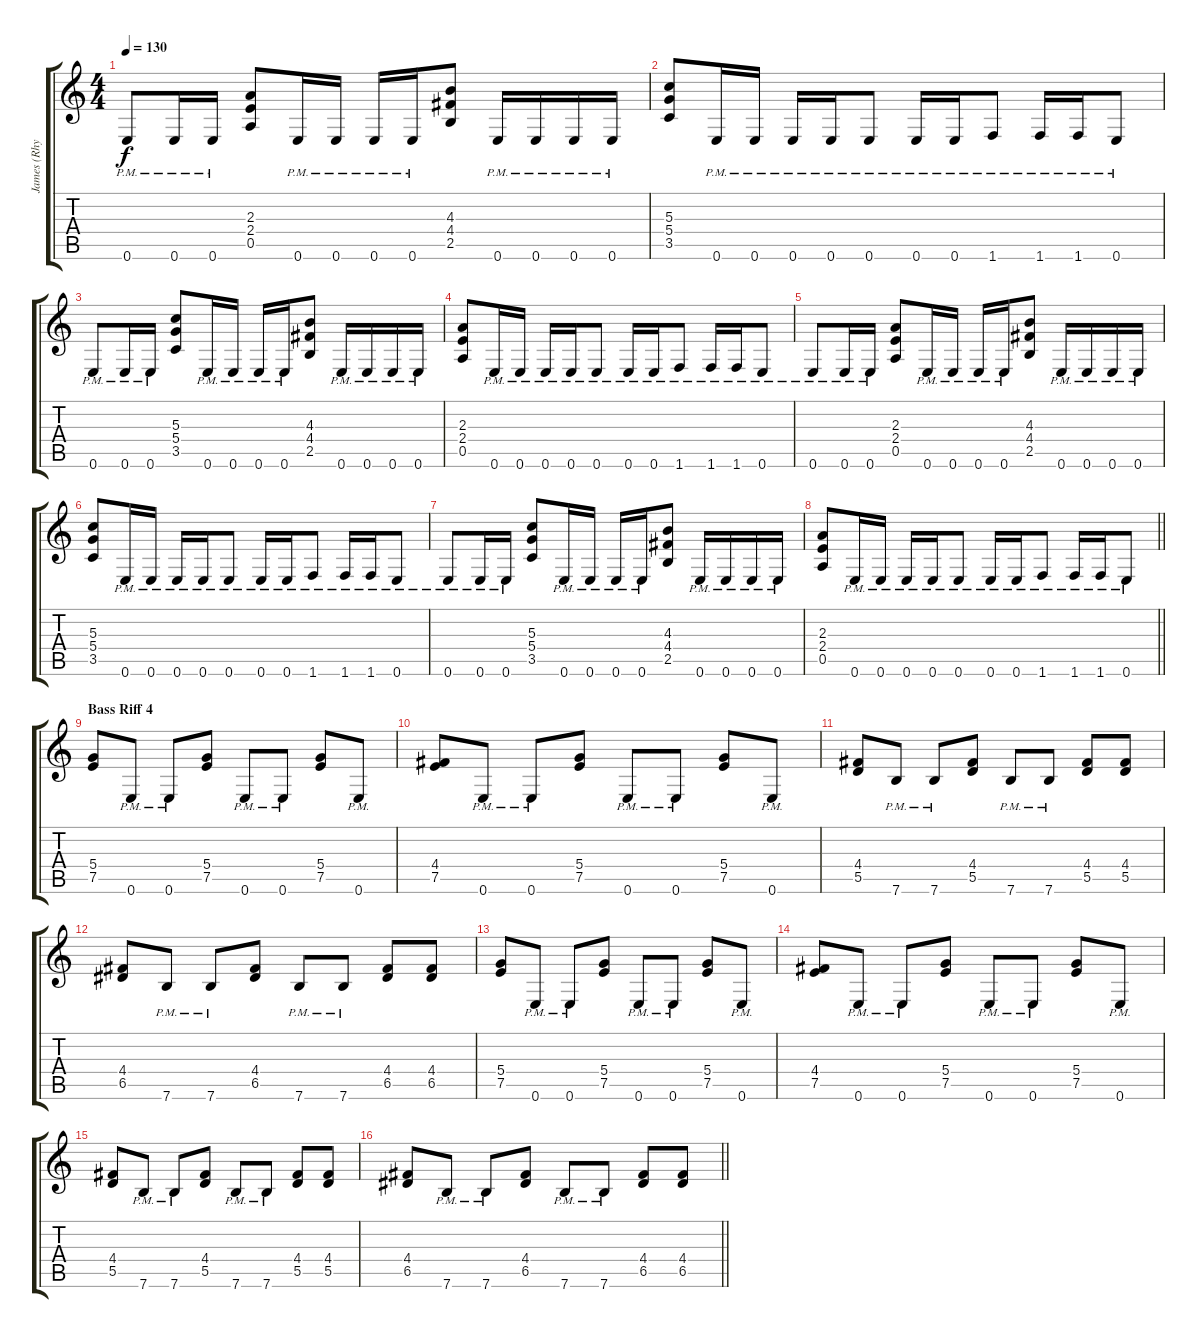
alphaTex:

\track ("James (Rhythm Guitar)" "James (Rhy") {instrument distortionguitar}
\staff {score tabs}
\tuning (E4 B3 G3 D3 A2 E2) {hide}
\ts (4 4)
\tempo 130
\clef g2
\ks c
0.6{pm}.8{dy f} 0.6{pm}.16 0.6{pm}.16 (2.3 2.4 0.5).8 0.6{pm}.16 0.6{pm}.16 0.6{pm}.16 0.6{pm}.16 (4.3 4.4 2.5).8 0.6{pm}.16 0.6{pm}.16 0.6{pm}.16 0.6{pm}.16 |
(5.3 5.4 3.5).8 0.6{pm}.16 0.6{pm}.16 0.6{pm}.16 0.6{pm}.16 0.6{pm}.8 0.6{pm}.16 0.6{pm}.16 1.6{pm}.8 1.6{pm}.16 1.6{pm}.16 0.6{pm}.8 |
0.6{pm}.8 0.6{pm}.16 0.6{pm}.16 (5.3 5.4 3.5).8 0.6{pm}.16 0.6{pm}.16 0.6{pm}.16 0.6{pm}.16 (4.3 4.4 2.5).8 0.6{pm}.16 0.6{pm}.16 0.6{pm}.16 0.6{pm}.16 |
(2.3 2.4 0.5).8 0.6{pm}.16 0.6{pm}.16 0.6{pm}.16 0.6{pm}.16 0.6{pm}.8 0.6{pm}.16 0.6{pm}.16 1.6{pm}.8 1.6{pm}.16 1.6{pm}.16 0.6{pm}.8 |
0.6{pm}.8 0.6{pm}.16 0.6{pm}.16 (2.3 2.4 0.5).8 0.6{pm}.16 0.6{pm}.16 0.6{pm}.16 0.6{pm}.16 (4.3 4.4 2.5).8 0.6{pm}.16 0.6{pm}.16 0.6{pm}.16 0.6{pm}.16 |
(5.3 5.4 3.5).8 0.6{pm}.16 0.6{pm}.16 0.6{pm}.16 0.6{pm}.16 0.6{pm}.8 0.6{pm}.16 0.6{pm}.16 1.6{pm}.8 1.6{pm}.16 1.6{pm}.16 0.6{pm}.8 |
0.6{pm}.8 0.6{pm}.16 0.6{pm}.16 (5.3 5.4 3.5).8 0.6{pm}.16 0.6{pm}.16 0.6{pm}.16 0.6{pm}.16 (4.3 4.4 2.5).8 0.6{pm}.16 0.6{pm}.16 0.6{pm}.16 0.6{pm}.16 |
\barLineRight lightlight
(2.3 2.4 0.5).8 0.6{pm}.16 0.6{pm}.16 0.6{pm}.16 0.6{pm}.16 0.6{pm}.8 0.6{pm}.16 0.6{pm}.16 1.6{pm}.8 1.6{pm}.16 1.6{pm}.16 0.6{pm}.8 |
\section ("" "Bass Riff 4")
(5.4 7.5).8 0.6{pm}.8 0.6{pm}.8 (5.4 7.5).8 0.6{pm}.8 0.6{pm}.8 (5.4 7.5).8 0.6{pm}.8 |
(4.4 7.5).8 0.6{pm}.8 0.6{pm}.8 (5.4 7.5).8 0.6{pm}.8 0.6{pm}.8 (5.4 7.5).8 0.6{pm}.8 |
(4.4 5.5).8 7.6{pm}.8 7.6{pm}.8 (4.4 5.5).8 7.6{pm}.8 7.6{pm}.8 (4.4 5.5).8 (4.4 5.5).8 |
(4.4 6.5).8 7.6{pm}.8 7.6{pm}.8 (4.4 6.5).8 7.6{pm}.8 7.6{pm}.8 (4.4 6.5).8 (4.4 6.5).8 |
(5.4 7.5).8 0.6{pm}.8 0.6{pm}.8 (5.4 7.5).8 0.6{pm}.8 0.6{pm}.8 (5.4 7.5).8 0.6{pm}.8 |
(4.4 7.5).8 0.6{pm}.8 0.6{pm}.8 (5.4 7.5).8 0.6{pm}.8 0.6{pm}.8 (5.4 7.5).8 0.6{pm}.8 |
(4.4 5.5).8 7.6{pm}.8 7.6{pm}.8 (4.4 5.5).8 7.6{pm}.8 7.6{pm}.8 (4.4 5.5).8 (4.4 5.5).8 |
\barLineRight lightlight
(4.4 6.5).8 7.6{pm}.8 7.6{pm}.8 (4.4 6.5).8 7.6{pm}.8 7.6{pm}.8 (4.4 6.5).8 (4.4 6.5).8
